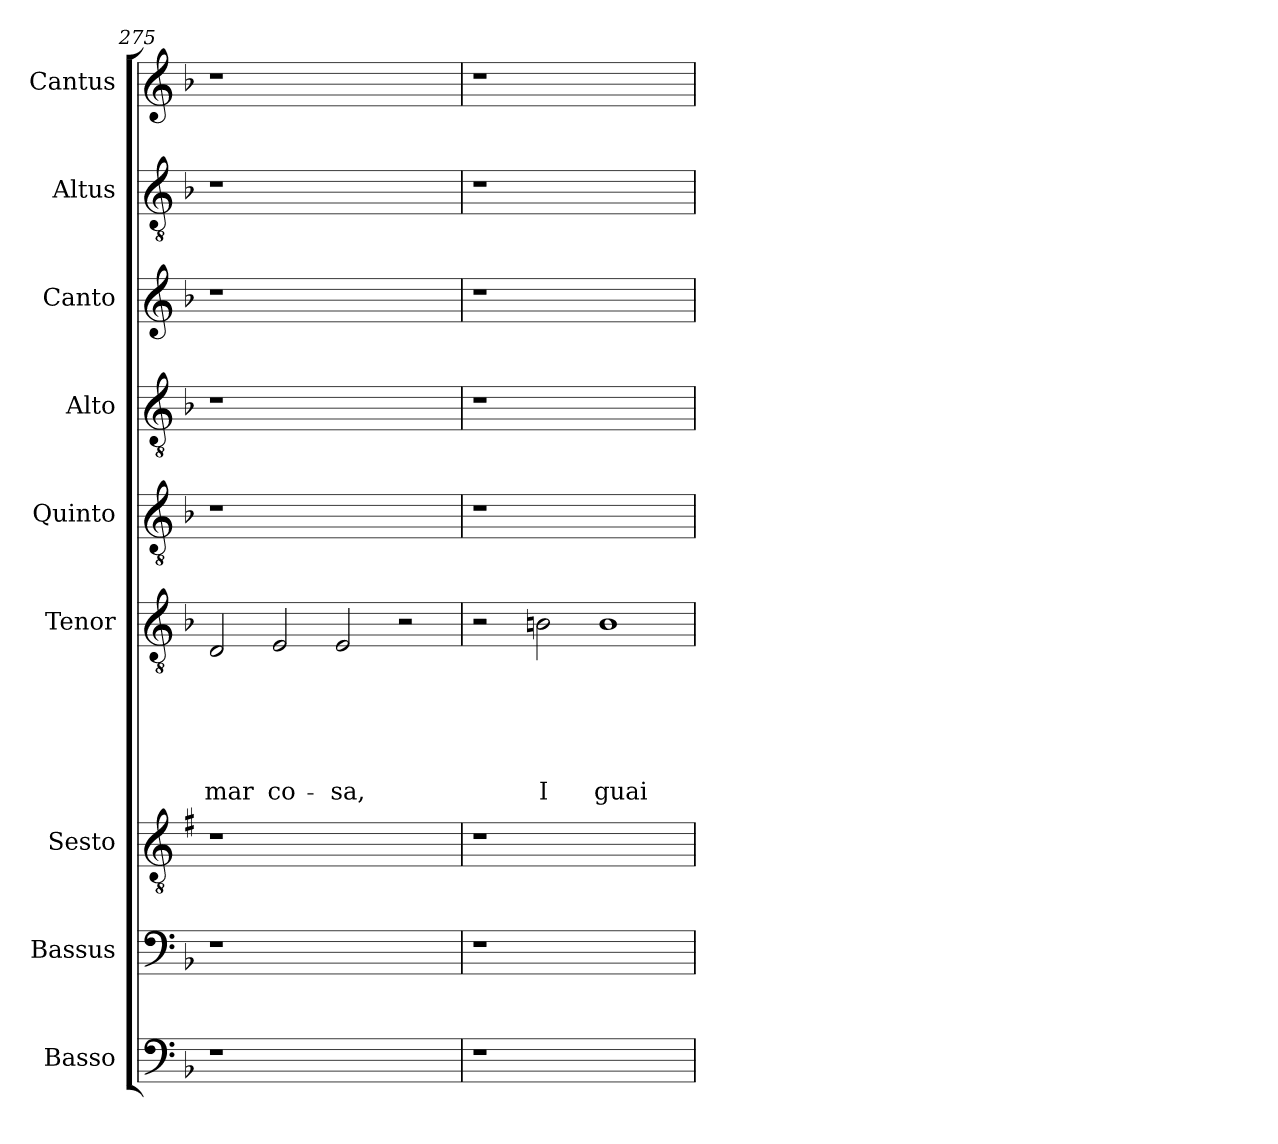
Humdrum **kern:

**kern	**kern	**kern	**kern	**text	**text	**text	**text	**text	**text	**kern	**kern	**kern	**kern	**kern
*part9	*part8	*part7	*part6	*part6	*part6	*part6	*part6	*part6	*part6	*part5	*part4	*part3	*part2	*part1
*staff9	*staff8	*staff7	*staff6	*staff6	*staff6	*staff6	*staff6	*staff6	*staff6	*staff5	*staff4	*staff3	*staff2	*staff1
*I"Basso	*I"Bassus	*I"Sesto	*I"Tenor	*	*	*	*	*	*	*I"Quinto	*I"Alto	*I"Canto	*I"Altus	*I"Cantus
*	*	*I'Sesto	*I'Tenor	*	*	*	*	*	*	*I'Quinto	*I'Alto	*I'Canto	*I'Altus	*I'Cantus
!!LO:LB:g=z
*clefF4	*clefF4	*clefGv2	*clefGv2	*	*	*	*	*	*	*clefGv2	*clefGv2	*clefG2	*clefGv2	*clefG2
*k[b-]	*k[b-]	*k[f#]	*k[b-]	*	*	*	*	*	*	*k[b-]	*k[b-]	*k[b-]	*k[b-]	*k[b-]
*F:	*F:	*G:	*F:	*	*	*	*	*	*	*F:	*F:	*F:	*F:	*F:
=275	=275	=275	=275	=275	=275	=275	=275	=275	=275	=275	=275	=275	=275	=275
!	!	!	!	!	!	!	!	!	!LO:LY:b	!	!	!	!	!
1r	1r	1r	2D/	.	.	.	.	.	mar	1r	1r	1r	1r	1r
!	!	!	!	!	!	!	!	!	!LO:LY:b	!	!	!	!	!
.	.	.	2E/	.	.	.	.	.	co-	.	.	.	.	.
!	!	!	!	!	!	!	!	!	!LO:LY:b	!	!	!	!	!
1ryy	1ryy	1ryy	2E/	.	.	.	.	.	-sa,	1ryy	1ryy	1ryy	1ryy	1ryy
.	.	.	2r	.	.	.	.	.	.	.	.	.	.	.
=276	=276	=276	=276	=276	=276	=276	=276	=276	=276	=276	=276	=276	=276	=276
1r	1r	1r	2r	.	.	.	.	.	.	1r	1r	1r	1r	1r
!	!	!	!	!	!	!	!	!	!LO:LY:b	!	!	!	!	!
.	.	.	2Bn\	.	.	.	.	.	I	.	.	.	.	.
!	!	!	!	!	!	!	!	!	!LO:LY:b	!	!	!	!	!
1ryy	1ryy	1ryy	1B	.	.	.	.	.	guai	1ryy	1ryy	1ryy	1ryy	1ryy
=	=	=	=	=	=	=	=	=	=	=	=	=	=	=
*-	*-	*-	*-	*-	*-	*-	*-	*-	*-	*-	*-	*-	*-	*-
